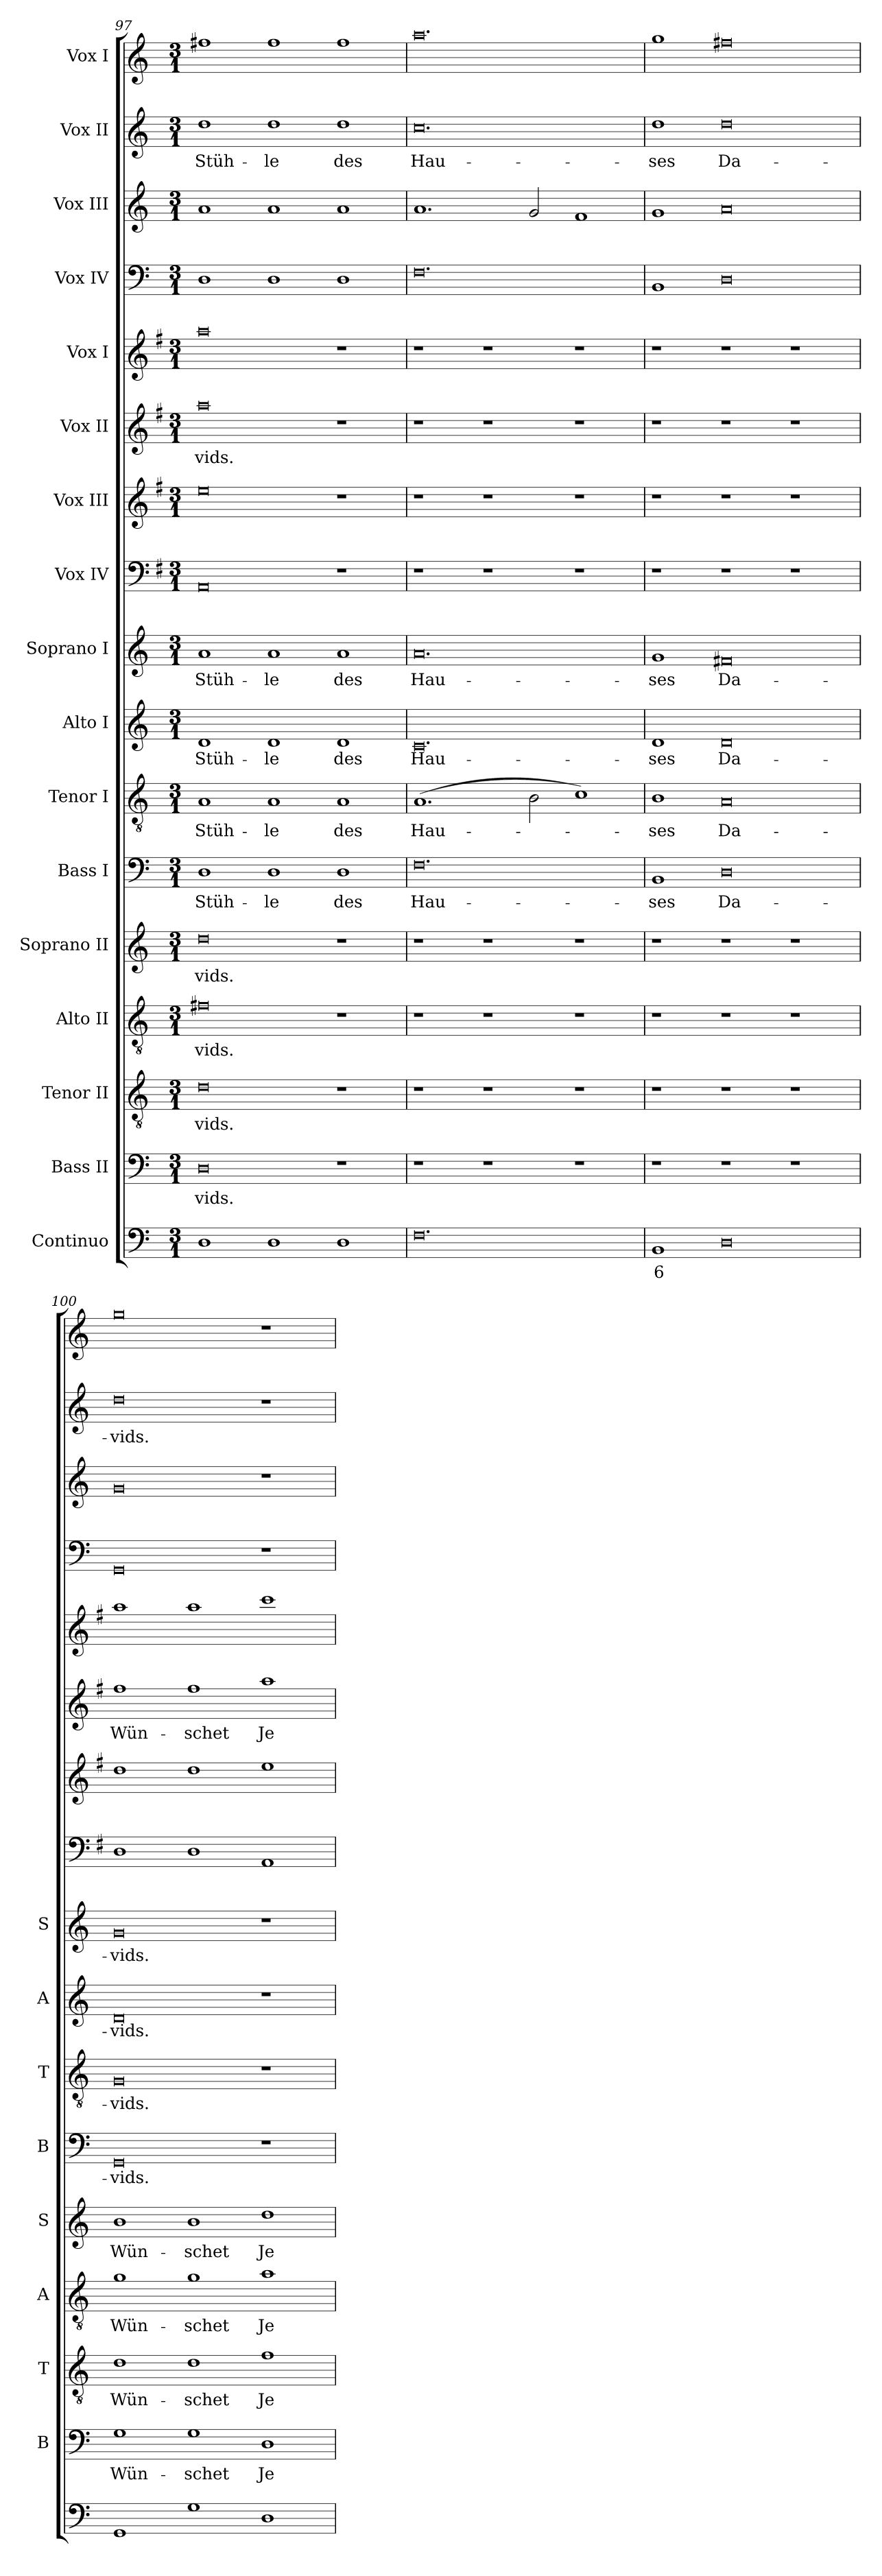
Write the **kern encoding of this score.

**kern	**text	**kern	**text	**kern	**text	**kern	**text	**kern	**text	**kern	**text	**kern	**text	**kern	**text	**kern	**text	**kern	**kern	**kern	**text	**kern	**kern	**kern	**kern	**text	**kern
*part17	*part17	*part16	*part16	*part15	*part15	*part14	*part14	*part13	*part13	*part12	*part12	*part11	*part11	*part10	*part10	*part9	*part9	*part8	*part7	*part6	*part6	*part5	*part4	*part3	*part2	*part2	*part1
*staff17	*staff17	*staff16	*staff16	*staff15	*staff15	*staff14	*staff14	*staff13	*staff13	*staff12	*staff12	*staff11	*staff11	*staff10	*staff10	*staff9	*staff9	*staff8	*staff7	*staff6	*staff6	*staff5	*staff4	*staff3	*staff2	*staff2	*staff1
*I"Continuo	*	*I"Bass II	*	*I"Tenor II	*	*I"Alto II	*	*I"Soprano II	*	*I"Bass I	*	*I"Tenor I	*	*I"Alto I	*	*I"Soprano I	*	*I"Vox IV	*I"Vox III	*I"Vox II	*	*I"Vox I	*I"Vox IV	*I"Vox III	*I"Vox II	*	*I"Vox I
*	*	*I'B	*	*I'T	*	*I'A	*	*I'S	*	*I'B	*	*I'T	*	*I'A	*	*I'S	*	*	*	*	*	*	*	*	*	*	*
*clefF4	*	*clefF4	*	*clefGv2	*	*clefGv2	*	*clefG2	*	*clefF4	*	*clefGv2	*	*clefG2	*	*clefG2	*	*clefF4	*clefG2	*clefG2	*	*clefG2	*clefF4	*clefG2	*clefG2	*	*clefG2
*	*	*	*	*	*	*	*	*	*	*	*	*	*	*	*	*	*	*ITrd4c7	*ITrd4c7	*ITrd4c7	*	*ITrd4c7	*	*	*	*	*
*k[]	*	*k[]	*	*k[]	*	*k[]	*	*k[]	*	*k[]	*	*k[]	*	*k[]	*	*k[]	*	*k[]	*k[]	*k[]	*	*k[]	*k[]	*k[]	*k[]	*	*k[]
*C:	*	*C:	*	*C:	*	*C:	*	*C:	*	*C:	*	*C:	*	*C:	*	*C:	*	*C:	*C:	*C:	*	*C:	*C:	*C:	*C:	*	*C:
*M3/1	*	*M3/1	*	*M3/1	*	*M3/1	*	*M3/1	*	*M3/1	*	*M3/1	*	*M3/1	*	*M3/1	*	*M3/1	*M3/1	*M3/1	*	*M3/1	*M3/1	*M3/1	*M3/1	*	*M3/1
=97	=97	=97	=97	=97	=97	=97	=97	=97	=97	=97	=97	=97	=97	=97	=97	=97	=97	=97	=97	=97	=97	=97	=97	=97	=97	=97	=97
!	!	!	!LO:LY:b	!	!LO:LY:b	!	!LO:LY:b	!	!LO:LY:b	!	!LO:LY:b	!	!LO:LY:b	!	!LO:LY:b	!	!LO:LY:b	!	!	!	!LO:LY:b	!	!	!	!	!LO:LY:b	!
1D	.	0D	-vids.	0d	-vids.	0f#X	-vids.	0dd	-vids.	1D	Stüh-	1A	Stüh-	1d	Stüh-	1a	Stüh-	0DD	0a	0dd	-vids.	0dd	1D	1a	1dd	Stüh-	1ff#X
!	!	!	!	!	!	!	!	!	!	!	!LO:LY:b	!	!LO:LY:b	!	!LO:LY:b	!	!LO:LY:b	!	!	!	!	!	!	!	!	!LO:LY:b	!
1D	.	.	.	.	.	.	.	.	.	1D	-le	1A	-le	1d	-le	1a	-le	.	.	.	.	.	1D	1a	1dd	-le	1ff#
!	!	!	!	!	!	!	!	!	!	!	!LO:LY:b	!	!LO:LY:b	!	!LO:LY:b	!	!LO:LY:b	!	!	!	!	!	!	!	!	!LO:LY:b	!
1D	.	1r	.	1r	.	1r	.	1r	.	1D	des	1A	des	1d	des	1a	des	1r	1r	1r	.	1r	1D	1a	1dd	des	1ff#
=98	=98	=98	=98	=98	=98	=98	=98	=98	=98	=98	=98	=98	=98	=98	=98	=98	=98	=98	=98	=98	=98	=98	=98	=98	=98	=98	=98
!	!	!	!	!	!	!	!	!	!	!	!LO:LY:b	!	!LO:LY:b	!	!LO:LY:b	!	!LO:LY:b	!	!	!	!	!	!	!	!	!LO:LY:b	!
0.F	.	1r	.	1r	.	1r	.	1r	.	0.F	Hau-	(>1.A	Hau-	0.c	Hau-	0.a	Hau-	1r	1r	1r	.	1r	0.F	1.a	0.cc	Hau-	0.aa
.	.	1r	.	1r	.	1r	.	1r	.	.	.	.	.	.	.	.	.	1r	1r	1r	.	1r	.	.	.	.	.
.	.	.	.	.	.	.	.	.	.	.	.	2B	.	.	.	.	.	.	.	.	.	.	.	2g	.	.	.
.	.	1r	.	1r	.	1r	.	1r	.	.	.	1c)	.	.	.	.	.	1r	1r	1r	.	1r	.	1f	.	.	.
=99	=99	=99	=99	=99	=99	=99	=99	=99	=99	=99	=99	=99	=99	=99	=99	=99	=99	=99	=99	=99	=99	=99	=99	=99	=99	=99	=99
!	!LO:LY:b	!	!	!	!	!	!	!	!	!	!LO:LY:b	!	!LO:LY:b	!	!LO:LY:b	!	!LO:LY:b	!	!	!	!	!	!	!	!	!LO:LY:b	!
1BB	6	1r	.	1r	.	1r	.	1r	.	1BB	-ses	1B	ses	1d	-ses	1g	-ses	1r	1r	1r	.	1r	1BB	1g	1dd	-ses	1gg
!	!	!	!	!	!	!	!	!	!	!	!LO:LY:b	!	!LO:LY:b	!	!LO:LY:b	!	!LO:LY:b	!	!	!	!	!	!	!	!	!LO:LY:b	!
0D	.	1r	.	1r	.	1r	.	1r	.	0D	Da-	0A	Da-	0d	Da-	0f#X	Da-	1r	1r	1r	.	1r	0D	0a	0dd	Da-	0ff#X
.	.	1r	.	1r	.	1r	.	1r	.	.	.	.	.	.	.	.	.	1r	1r	1r	.	1r	.	.	.	.	.
=100	=100	=100	=100	=100	=100	=100	=100	=100	=100	=100	=100	=100	=100	=100	=100	=100	=100	=100	=100	=100	=100	=100	=100	=100	=100	=100	=100
!	!	!	!LO:LY:b	!	!LO:LY:b	!	!LO:LY:b	!	!LO:LY:b	!	!LO:LY:b	!	!LO:LY:b	!	!LO:LY:b	!	!LO:LY:b	!	!	!	!LO:LY:b	!	!	!	!	!LO:LY:b	!
1GG	.	1G	Wün-	1d	Wün-	1g	Wün-	1b	Wün-	0GG	-vids.	0G	-vids.	0d	-vids.	0g	-vids.	1GG	1g	1b	Wün-	1dd	0GG	0g	0dd	-vids.	0gg
!	!	!	!LO:LY:b	!	!LO:LY:b	!	!LO:LY:b	!	!LO:LY:b	!	!	!	!	!	!	!	!	!	!	!	!LO:LY:b	!	!	!	!	!	!
1G	.	1G	-schet	1d	-schet	1g	-schet	1b	-schet	.	.	.	.	.	.	.	.	1GG	1g	1b	-schet	1dd	.	.	.	.	.
!	!	!	!LO:LY:b	!	!LO:LY:b	!	!LO:LY:b	!	!LO:LY:b	!	!	!	!	!	!	!	!	!	!	!	!LO:LY:b	!	!	!	!	!	!
1D	.	1D	Je-	1f	Je-	1a	Je-	1dd	Je-	1r	.	1r	.	1r	.	1r	.	1DD	1a	1dd	Je-	1ff	1r	1r	1r	.	1r
=	=	=	=	=	=	=	=	=	=	=	=	=	=	=	=	=	=	=	=	=	=	=	=	=	=	=	=
*-	*-	*-	*-	*-	*-	*-	*-	*-	*-	*-	*-	*-	*-	*-	*-	*-	*-	*-	*-	*-	*-	*-	*-	*-	*-	*-	*-
